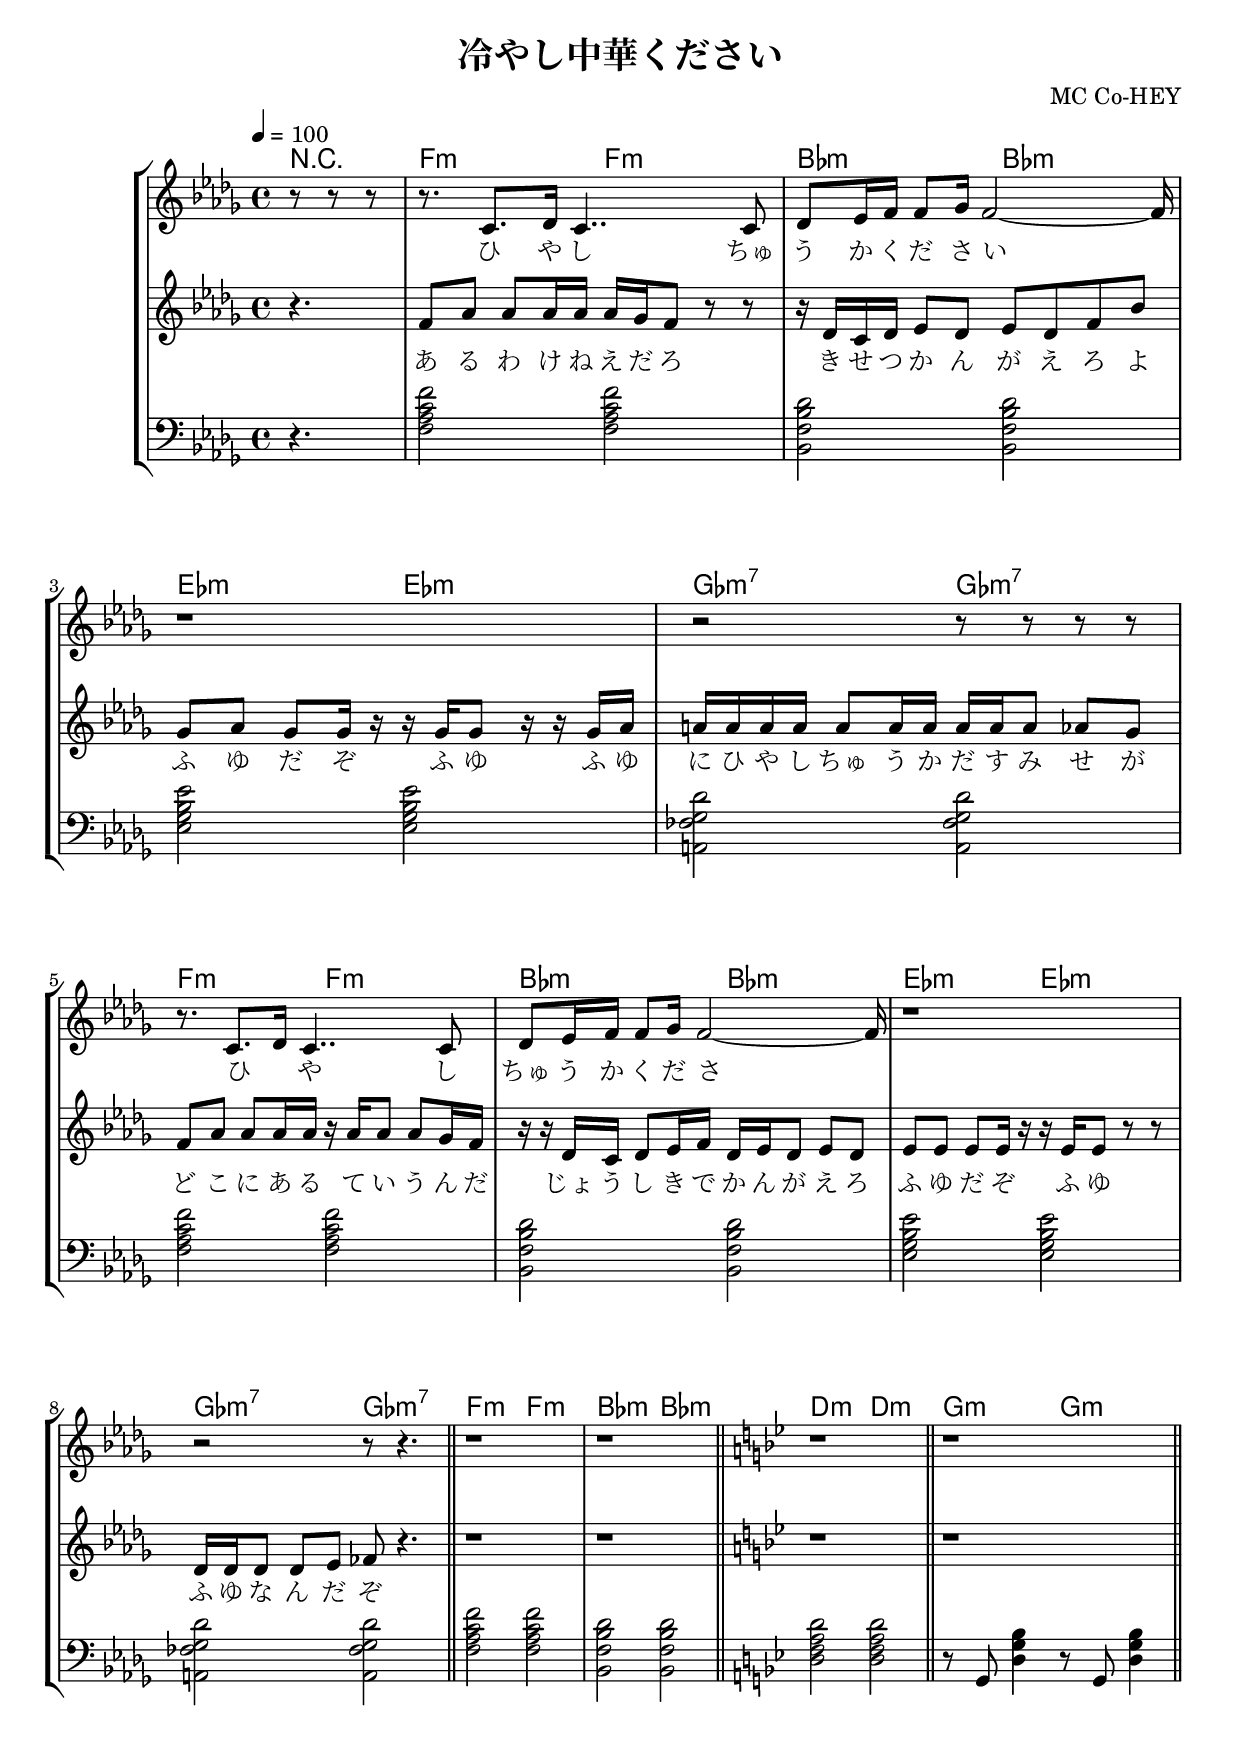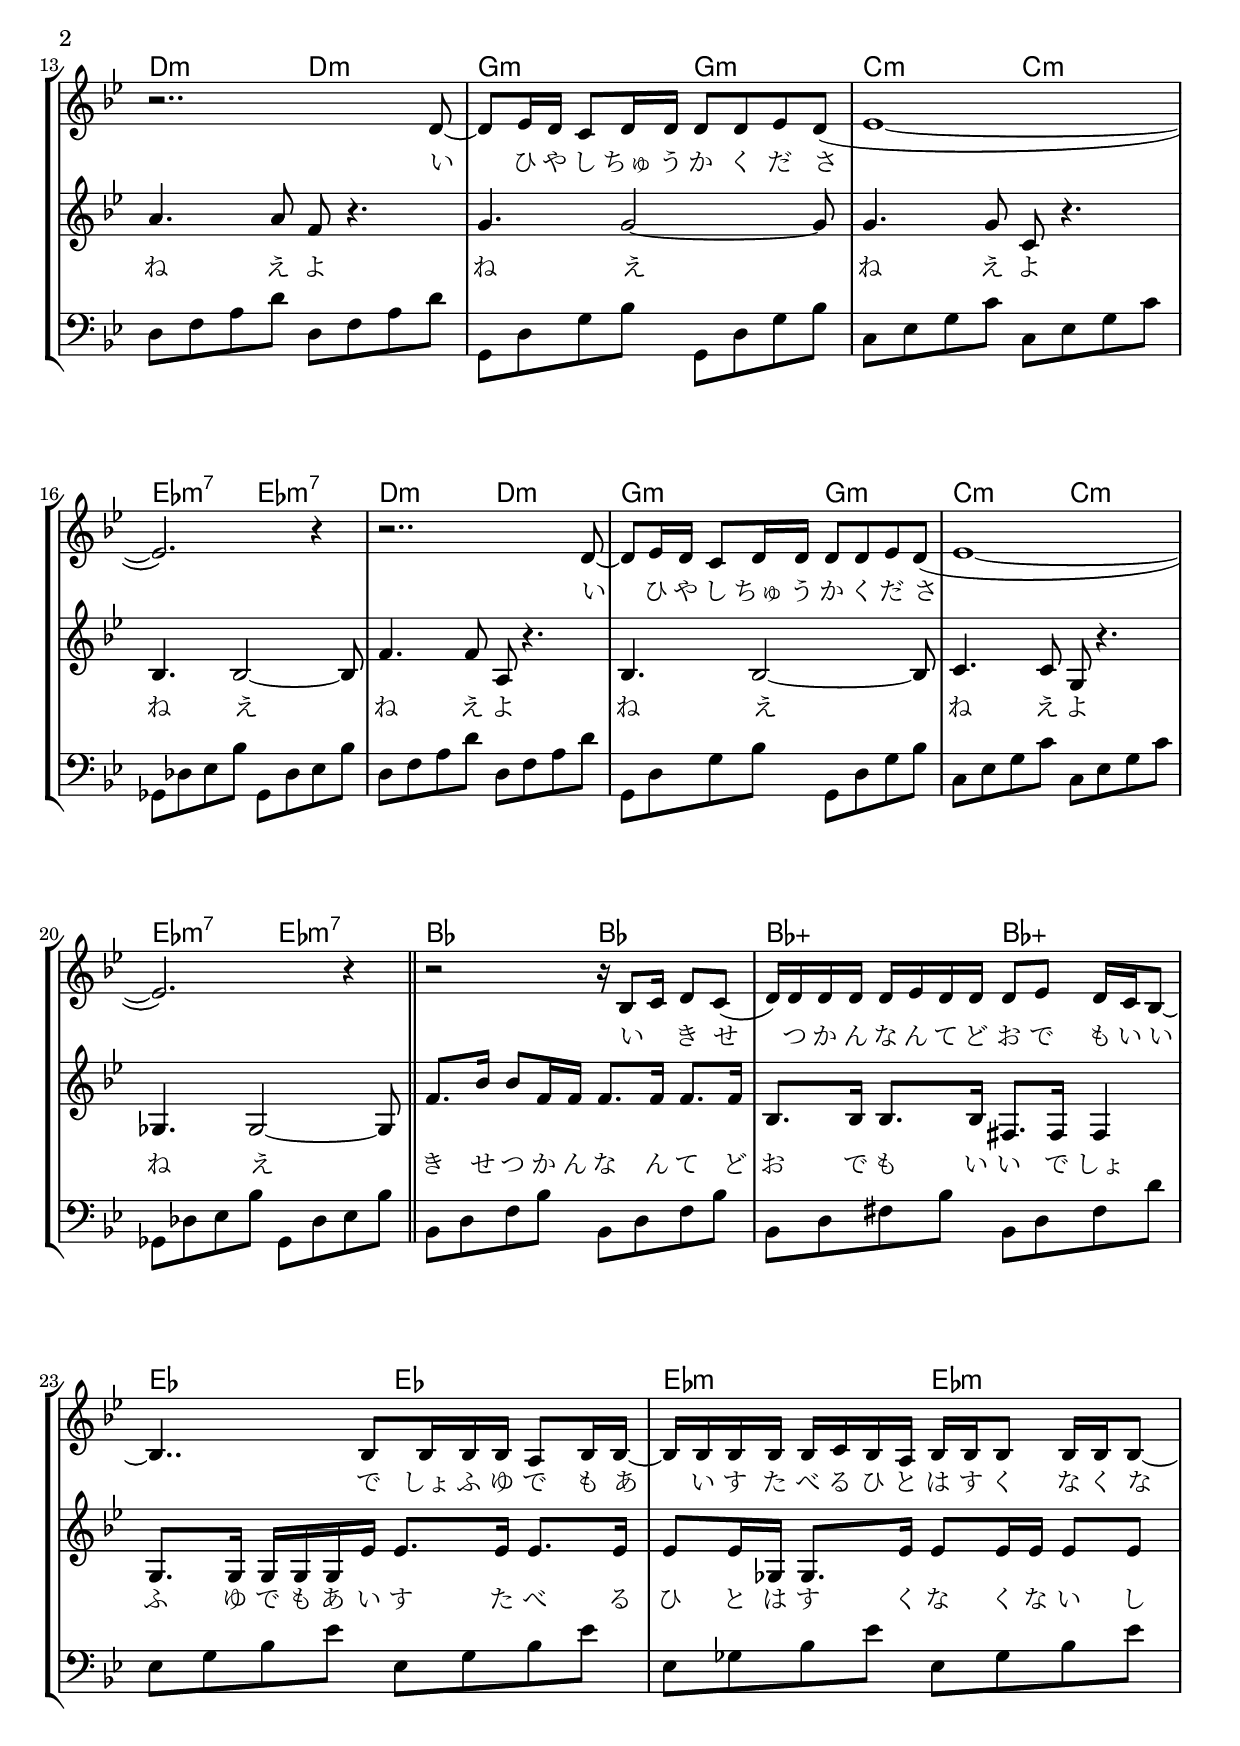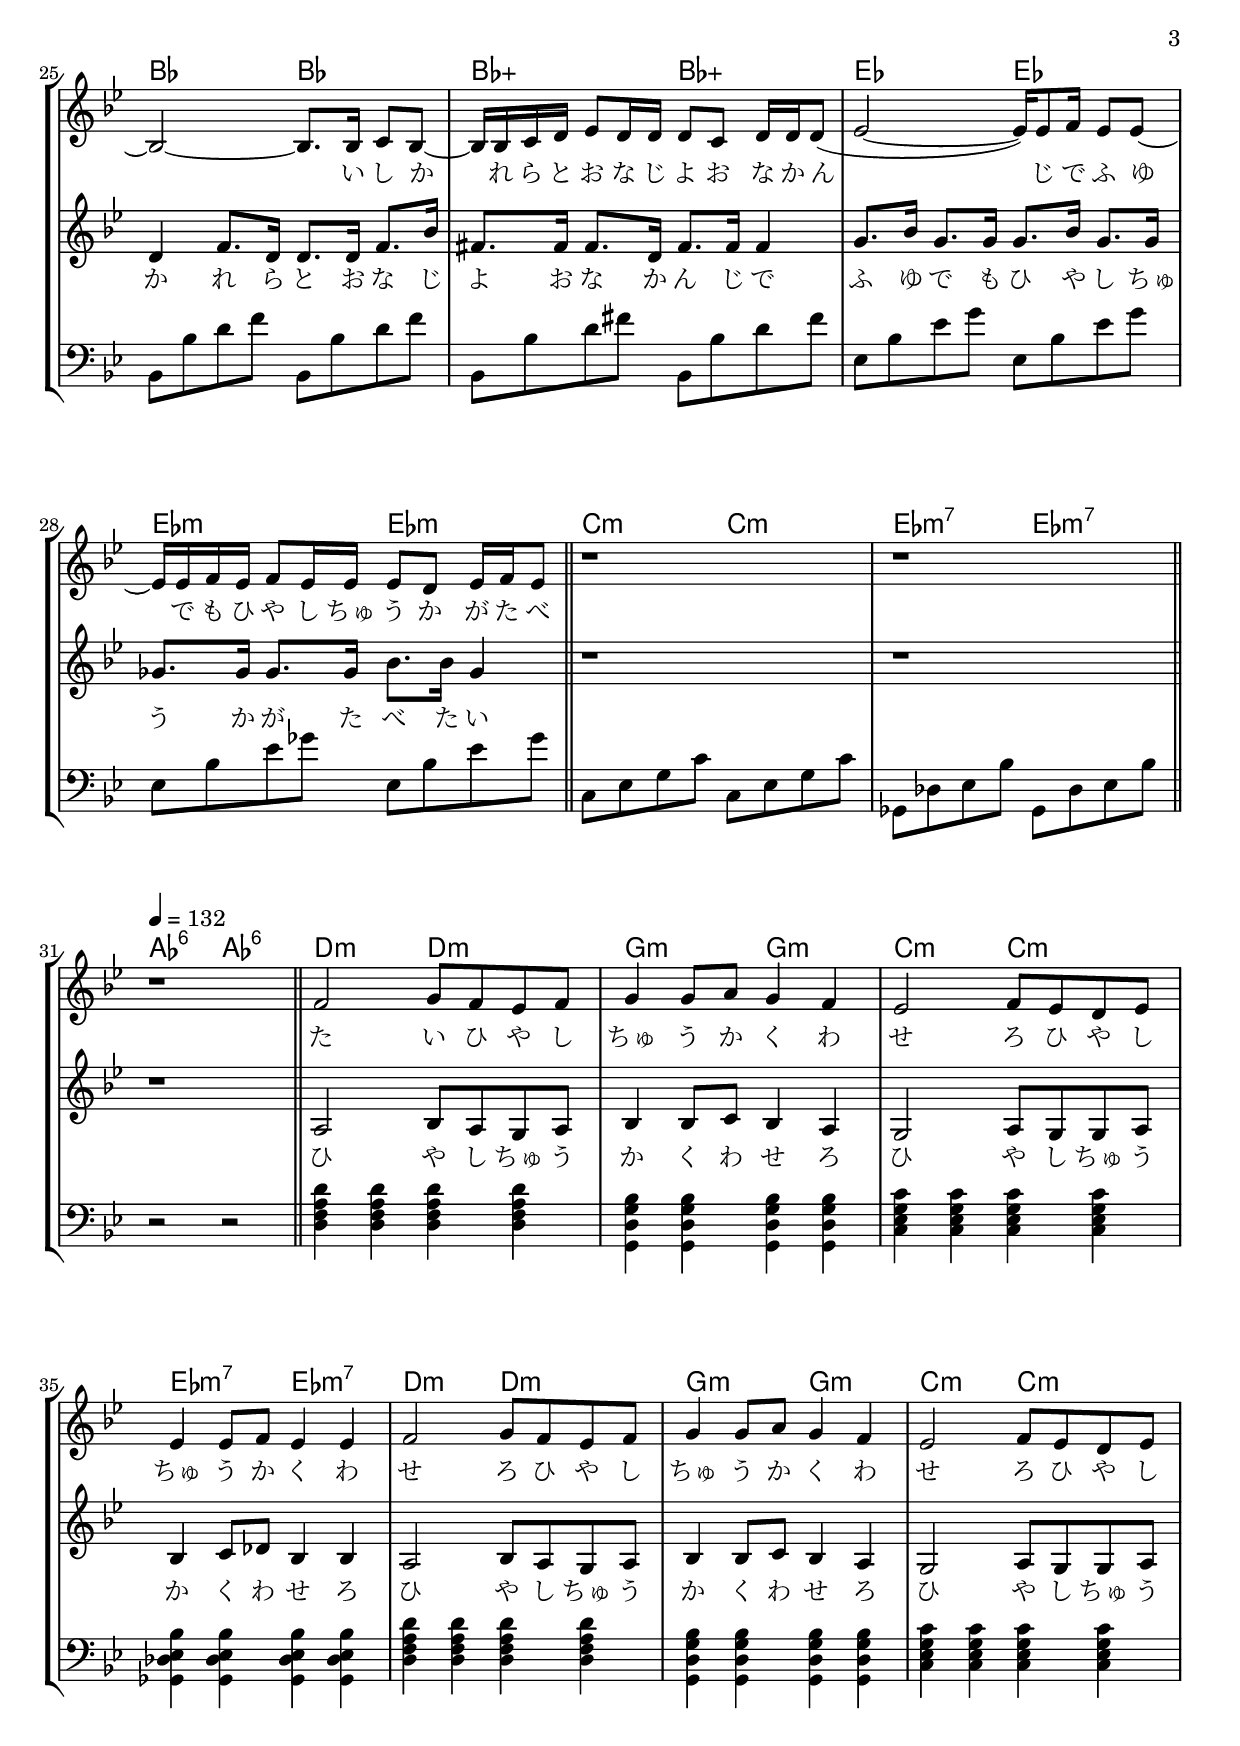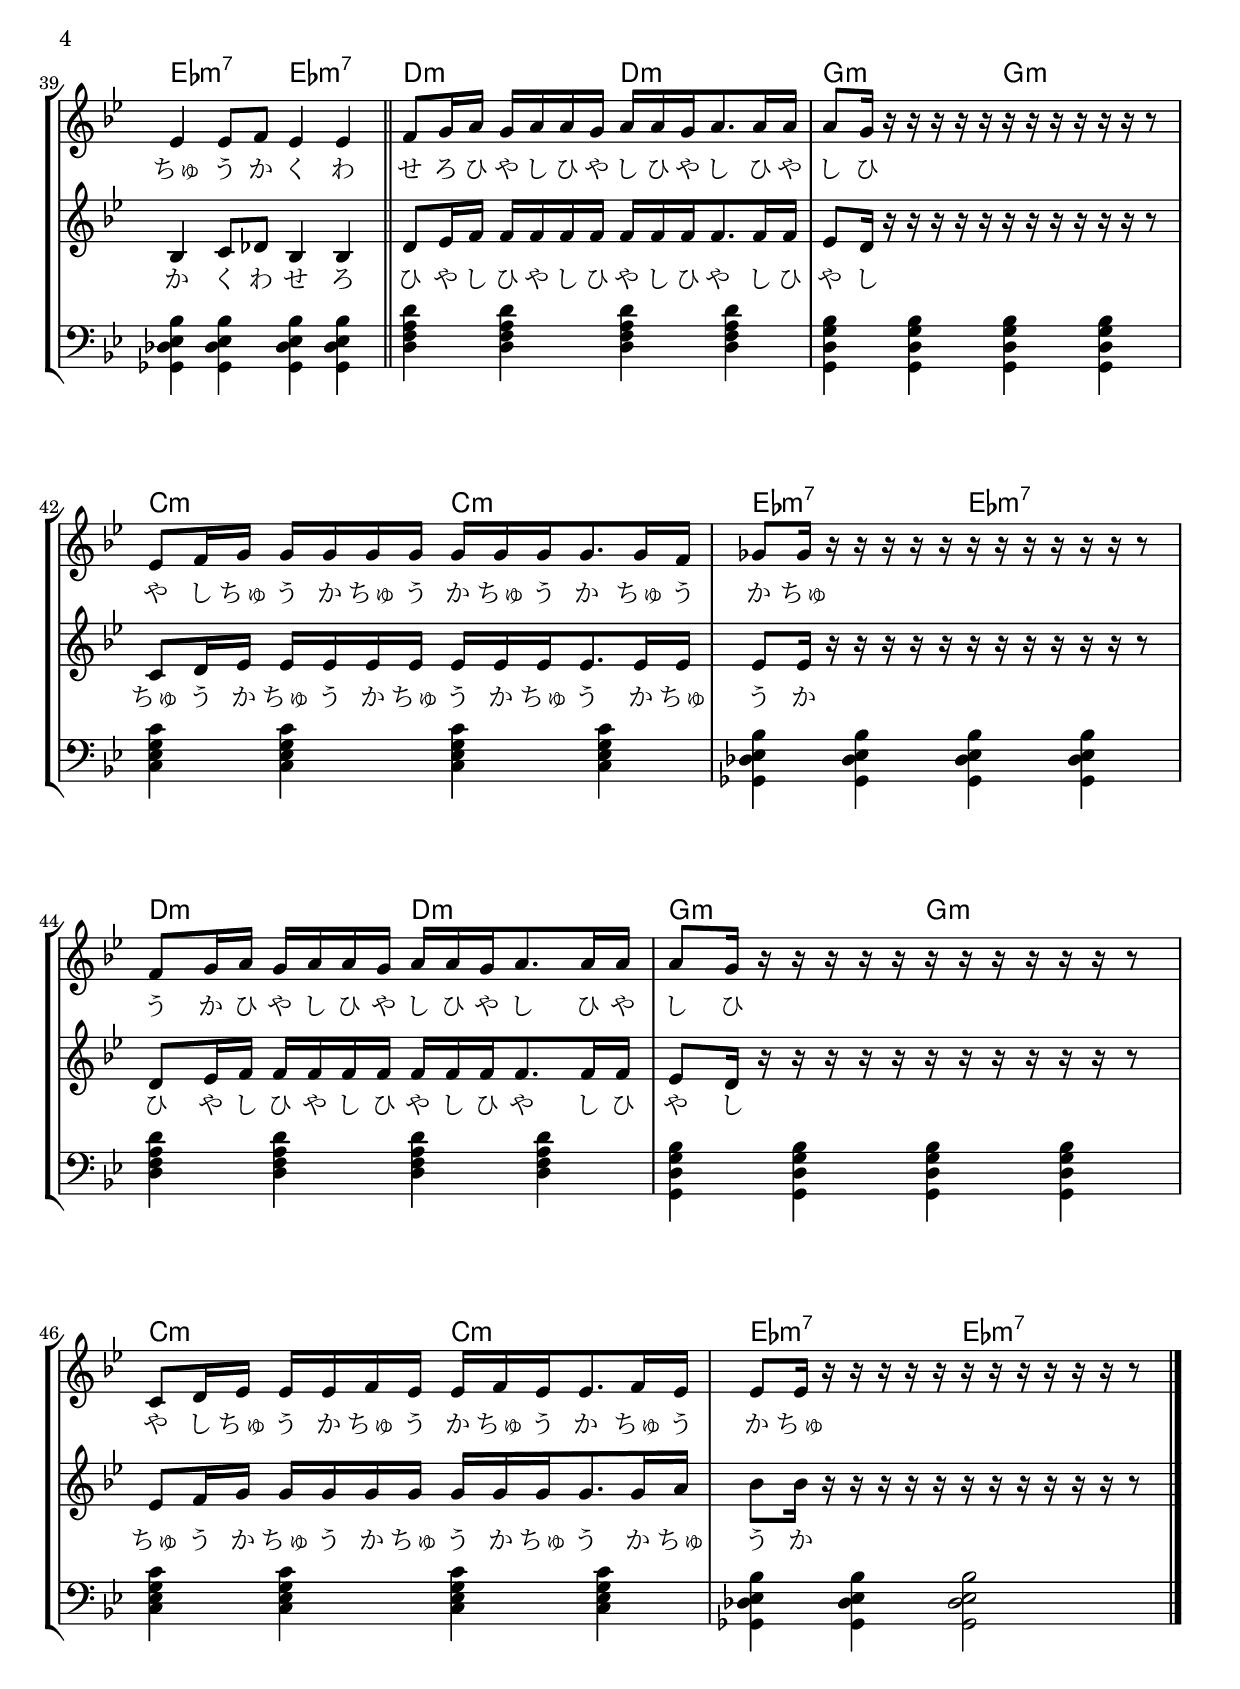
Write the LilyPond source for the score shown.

\version "2.12.1"

\header {
	title = \markup {冷やし中華ください}
	composer = \markup \center-column {"MC Co-HEY"}
}

harmony = \chordmode {
		r4.f2:m f:m bes:m bes:m es:m es:m ges:min7 ges:min7 f:m f:m bes:m bes:m es:m es:m ges:min7 ges:min7 

	f:m f:m bes:m bes:m 

	d:m d:m 

	g:m g:m 

	d:m d:m g:m g:m c:m c:m es:min7 es:min7 d:m d:m g:m g:m c:m c:m es:min7 es:min7 

	bes bes bes:aug bes:aug es es es:m es:m bes bes bes:aug bes:aug es es es:m es:m 

	c:m c:m es:min7 es:min7 

	as:6 as:6 

	d:m d:m g:m g:m c:m c:m es:min7 es:min7 d:m d:m g:m g:m c:m c:m es:min7 es:min7 

	d:m d:m g:m g:m c:m c:m es:min7 es:min7 d:m d:m g:m g:m c:m c:m es:min7 es:min7 
}

melody = {
	\set Staff.midiInstrument = #"fss0.32"
	\partial 8*3
		\key des \major
	\tempo 4 = 100
r8  r8  r8 
	r8.  c'8.  des'16  c'4..  c'8 
	des'8  es'16  f'16  f'8  ges'16  f'2~f'16 
	r1 
	r2~r8  r8  r8  r8 
	r8.  c'8.  des'16  c'4..  c'8 
	des'8  es'16  f'16  f'8  ges'16  f'2~f'16 
	r1~ 
	r2~r8  	r4. 	r1 | r1   
	\key bes \major
	r1   
	r1   
	\set Staff.midiInstrument = #"fss0.32"
	r2.. d'8~ 
	d'8  es'16  d'16  c'8  d'16  d'16  d'8  d'8  es'8  d'8 
	(es'1~ 
	es'2.)  r4 
	r2..  d'8~ 
	d'8  es'16  d'16  c'8  d'16  d'16  d'8  d'8  es'8  d'8 
	(es'1~ 
	es'2.)  r4
	\set Staff.midiInstrument = #"fss0.32"
	r2~r16 bes8  c'16  d'8  c'8 
	(d'16)  d'16  d'16  d'16  d'16  es'16  d'16  d'16  d'8  es'8  d'16  c'16  bes8~ 
	bes4..  bes8  bes16  bes16  bes16  a8  bes16  bes16~ 
	bes16  bes16  bes16  bes16  bes16  c'16  bes16  a16  bes16  bes16  bes8  bes16  bes16  bes8~ 
	bes2~bes8.  bes16  c'8  bes8~ 
	bes16  bes16  c'16  d'16  es'8  d'16  d'16  d'8  c'8  d'16  d'16  d'8 
	(es'2~es'16)  es'8  f'16  es'8  es'8~ 
	es'16  es'16  f'16  es'16  f'8  es'16  es'16  es'8  d'8  es'16  f'16  es'8
	r1 | r1   
	\tempo 4 = 132
	r1   
	\set Staff.midiInstrument = #"mmi0.48"
	f'2  g'8  f'8  es'8  f'8 
	g'4  g'8  a'8  g'4  f'4 
	es'2  f'8  es'8  d'8  es'8 
	es'4  es'8  f'8  es'4  es'4 
	f'2  g'8  f'8  es'8  f'8 
	g'4  g'8  a'8  g'4  f'4 
	es'2  f'8  es'8  d'8  es'8 
	es'4  es'8  f'8  es'4  es'4
	\set Staff.midiInstrument = #"mmi0.48"
	f'8  g'16  a'16  g'16  a'16  a'16  g'16  a'16  a'16  g'16  a'8.  a'16  a'16 
	a'8  g'16  r16  r16  r16  r16  r16  r16  r16  r16  r16  r16  r16  r8 
	es'8  f'16  g'16  g'16  g'16  g'16  g'16  g'16  g'16  g'16  g'8.  g'16  f'16 
	ges'8  ges'16  r16  r16  r16  r16  r16  r16  r16  r16  r16  r16  r16  r8 
	f'8  g'16  a'16  g'16  a'16  a'16  g'16  a'16  a'16  g'16  a'8.  a'16  a'16 
	a'8  g'16  r16  r16  r16  r16  r16  r16  r16  r16  r16  r16  r16  r8 
	c'8  d'16  es'16  es'16  es'16  f'16  es'16  es'16  f'16  es'16  es'8.  f'16  es'16 
	es'8  es'16  r16  r16  r16  r16  r16  r16  r16  r16  r16  r16  r16  r8
	\bar "|."
}

words = \lyricmode {
	ひ  や  し  ちゅ  う  か  く  だ  さ  い  ひ  や  し  ちゅ  う  か  く  だ  さ  い  
	
	
	
	ひ  や  し  ちゅ  う  か  く  だ  さ  い  ひ  や  し  ちゅ  う  か  く  だ  さ  い  
	き  せ  つ  か  ん  な  ん  て  ど  お  で  も  い  い  で  しょ  ふ  ゆ  で  も  あ  い  す  た  べ  る  ひ  と  は  す  く  な  く  な  い  し  か  れ  ら  と  お  な  じ  よ  お  な  か  ん  じ  で  ふ  ゆ  で  も  ひ  や  し  ちゅ  う  か  が  た  べ  た  い  
	
	
	ひ  や  し  ちゅ  う  か  く  わ  せ  ろ  ひ  や  し  ちゅ  う  か  く  わ  せ  ろ  ひ  や  し  ちゅ  う  か  く  わ  せ  ろ  ひ  や  し  ちゅ  う  か  く  わ  せ  ろ  
	ひ  や  し  ひ  や  し  ひ  や  し  ひ  や  し  ひ  や  し  ちゅ  う  か  ちゅ  う  か  ちゅ  う  か  ちゅ  う  か  ちゅ  う  か  ひ  や  し  ひ  や  し  ひ  や  し  ひ  や  し  ひ  や  し  ちゅ  う  か  ちゅ  う  か  ちゅ  う  か  ちゅ  う  か  ちゅ  う  か  
}

secondmelody = {
	\set Staff.midiInstrument = #"Tenor Sax"
	\partial 8*3
		\key des \major
	\tempo 4 = 100
r4.  f'8  as'8  as'8  as'16  as'16  as'16  ges'16  f'8  r8  r8 
	r16  des'16  c'16  des'16  es'8  des'8  es'8  des'8  f'8  bes'8 
	ges'8  as'8  ges'8  ges'16  r16  r16  ges'16  ges'8  r16  r16  ges'16  as'16 
	a'16  a'16  a'16  a'16  a'8  a'16  a'16  a'16  a'16  a'8  as'8  ges'8 
	f'8  as'8  as'8  as'16  as'16  r16  as'16  as'8  as'8  ges'16  f'16 
	r16  r16  des'16  c'16  des'8  es'16  f'16  des'16  es'16  des'8  es'8  des'8 
	es'8  es'8  es'8  es'16  r16  r16  es'16  es'8  r8  r8 
	des'16  des'16  des'8  des'8  es'8  fes'8  	r4. 	r1 | r1   
	\key bes \major
	r1   
	r1   
	\set Staff.midiInstrument = #"Lead 5 (charang)"
	a'4.  a'8  f'8  r4. 
	g'4.  g'2~g'8 
	g'4.  g'8  c'8  r4. 
	bes4.  bes2~bes8 
	f'4.  f'8  a8  r4. 
	bes4.  bes2~bes8 
	c'4.  c'8  g8  r4. 
	ges4.  ges2~ges8
	\set Staff.midiInstrument = #"Lead 5 (charang)"
	f'8.  bes'16  bes'8  f'16  f'16  f'8.  f'16  f'8.  f'16 
	bes8.  bes16  bes8.  bes16  fis8.  fis16  fis4 
	g8.  g16  g16  g16  g16  es'16  es'8.  es'16  es'8.  es'16 
	es'8  es'16  ges16  ges8.  es'16  es'8  es'16  es'16  es'8  es'8 
	d'4  f'8.  d'16  d'8.  d'16  f'8.  bes'16 
	fis'8.  fis'16  fis'8.  d'16  fis'8.  fis'16  fis'4 
	g'8.  bes'16  g'8.  g'16  g'8.  bes'16  g'8.  g'16 
	ges'8.  ges'16  ges'8.  ges'16  bes'8.  bes'16  ges'4
	r1 | r1   
	\tempo 4 = 132
	r1   
	\set Staff.midiInstrument = #"fss0.5"
	a2  bes8  a8  g8  a8 
	bes4  bes8  c'8  bes4  a4 
	g2  a8  g8  g8  a8 
	bes4  c'8  des'8  bes4  bes4 
	a2  bes8  a8  g8  a8 
	bes4  bes8  c'8  bes4  a4 
	g2  a8  g8  g8  a8 
	bes4  c'8  des'8  bes4  bes4
	\set Staff.midiInstrument = #"fss0.5"
	d'8  es'16  f'16  f'16  f'16  f'16  f'16  f'16  f'16  f'16  f'8.  f'16  f'16 
	es'8  d'16  r16  r16  r16  r16  r16  r16  r16  r16  r16  r16  r16  r8 
	c'8  d'16  es'16  es'16  es'16  es'16  es'16  es'16  es'16  es'16  es'8.  es'16  es'16 
	es'8  es'16  r16  r16  r16  r16  r16  r16  r16  r16  r16  r16  r16  r8 
	d'8  es'16  f'16  f'16  f'16  f'16  f'16  f'16  f'16  f'16  f'8.  f'16  f'16 
	es'8  d'16  r16  r16  r16  r16  r16  r16  r16  r16  r16  r16  r16  r8 
	es'8  f'16  g'16  g'16  g'16  g'16  g'16  g'16  g'16  g'16  g'8.  g'16  a'16 
	bes'8  bes'16  r16  r16  r16  r16  r16  r16  r16  r16  r16  r16  r16  r8
	\bar "|."
}

secondwords = \lyricmode {
	あ  る  わ  け  ね  え  だ  ろ  き  せ  つ  か  ん  が  え  ろ  よ  ふ  ゆ  だ  ぞ  ふ  ゆ  ふ  ゆ  に  ひ  や  し  ちゅ  う  か  だ  す  み  せ  が  ど  こ  に  あ  る  て  い  う  ん  だ  じょ  う  し  き  で  か  ん  が  え  ろ  ふ  ゆ  だ  ぞ  ふ  ゆ  ふ  ゆ  な  ん  だ  ぞ  
	
	
	
	ね  え  よ  ね  え  ね  え  よ  ね  え  ね  え  よ  ね  え  ね  え  よ  ね  え  
	き  せ  つ  か  ん  な  ん  て  ど  お  で  も  い  い  で  しょ  ふ  ゆ  で  も  あ  い  す  た  べ  る  ひ  と  は  す  く  な  く  な  い  し  か  れ  ら  と  お  な  じ  よ  お  な  か  ん  じ  で  ふ  ゆ  で  も  ひ  や  し  ちゅ  う  か  が  た  べ  た  い  
	
	
	ひ  や  し  ちゅ  う  か  く  わ  せ  ろ  ひ  や  し  ちゅ  う  か  く  わ  せ  ろ  ひ  や  し  ちゅ  う  か  く  わ  せ  ろ  ひ  や  し  ちゅ  う  か  く  わ  せ  ろ  
	ひ  や  し  ひ  や  し  ひ  や  し  ひ  や  し  ひ  や  し  ちゅ  う  か  ちゅ  う  か  ちゅ  う  か  ちゅ  う  か  ちゅ  う  か  ひ  や  し  ひ  や  し  ひ  や  し  ひ  や  し  ひ  や  し  ちゅ  う  か  ちゅ  う  か  ちゅ  う  か  ちゅ  う  か  ちゅ  う  か  
}

tempochange = {
	\tempo 4 = 100
	r1 | r1 | r1 | r1 | r1 | r1 | r1 | r1 \bar "||"
	\tempo 4 = 100
	r1 | r1 \bar "||"
	\tempo 4 = 100
	r1 \bar "||"
	\tempo 4 = 100
	r1 \bar "||"
	\tempo 4 = 100
	r1 | r1 | r1 | r1 | r1 | r1 | r1 | r1 \bar "||"
	\tempo 4 = 100
	r1 | r1 | r1 | r1 | r1 | r1 | r1 | r1 \bar "||"
	\tempo 4 = 100
	r1 | r1 \bar "||"
	\tempo 4 = 132
	r1 \bar "||"
	\tempo 4 = 132
	r1 | r1 | r1 | r1 | r1 | r1 | r1 | r1 \bar "||"
	\tempo 4 = 132
	r1 | r1 | r1 | r1 | r1 | r1 | r1 | r1 \bar "|."
}

mainacc = {
	\clef bass
	\set Staff.midiInstrument = #"Baritone Sax"
	\key des \major
	\tempo 4 = 100
	\partial 8*3
	r4.	<f as c' f'>2
	<f as c' f'>2
	<bes, f bes des'>2
	<bes, f bes des'>2
	<es ges bes es'>2
	<es ges bes es'>2
	<a, fes ges des'>2
	<a, fes ges des'>2
	<f as c' f'>2
	<f as c' f'>2
	<bes, f bes des'>2
	<bes, f bes des'>2
	<es ges bes es'>2
	<es ges bes es'>2
	<a, fes ges des'>2
	<a, fes ges des'>2
	\bar "||"

	\set Staff.midiInstrument = #"Baritone Sax"
	<f as c' f'>2
	<f as c' f'>2
	<bes, f bes des'>2
	<bes, f bes des'>2
	\bar "||"

	\set Staff.midiInstrument = #"Baritone Sax"
	\key bes \major
	<d f a d'>2
	<d f a d'>2
	\bar "||"

	\set Staff.midiInstrument = #"Baritone Sax"
	r8 g, <d g bes>4
	r8 g, <d g bes>4
	\bar "||"

	\set Staff.midiInstrument = #"Pad 5 (bowed)"
	d8 f8 a8 d'8
	d8 f8 a8 d'8
	g,8 d8 g8 bes8
	g,8 d8 g8 bes8
	c8 es8 g8 c'8
	c8 es8 g8 c'8
	ges,8 des8 es8 bes8
	ges,8 des8 es8 bes8
	d8 f8 a8 d'8
	d8 f8 a8 d'8
	g,8 d8 g8 bes8
	g,8 d8 g8 bes8
	c8 es8 g8 c'8
	c8 es8 g8 c'8
	ges,8 des8 es8 bes8
	ges,8 des8 es8 bes8
	\bar "||"

	\set Staff.midiInstrument = #"Pad 5 (bowed)"
	bes,8 d8 f8 bes8
	bes,8 d8 f8 bes8
	bes,8 d8 fis8 bes8
	bes,8 d8 fis8 d'8
	es8 g8 bes8 es'8
	es8 g8 bes8 es'8
	es8 ges8 bes8 es'8
	es8 ges8 bes8 es'8
	bes,8 bes8 d'8 f'8
	bes,8 bes8 d'8 f'8
	bes,8 bes8 d'8 fis'8
	bes,8 bes8 d'8 fis'8
	es8 bes8 es'8 g'8
	es8 bes8 es'8 g'8
	es8 bes8 es'8 ges'8
	es8 bes8 es'8 ges'8
	\bar "||"

	\set Staff.midiInstrument = #"Pad 5 (bowed)"
	c8 es8 g8 c'8
	c8 es8 g8 c'8
	ges,8 des8 es8 bes8
	ges,8 des8 es8 bes8
	\bar "||"

	\set Staff.midiInstrument = #"Acoustic grand"
	\tempo 4 = 132
	r2
	r2
	\bar "||"

	\set Staff.midiInstrument = #"Brass Section"
	<d f a d'>4 <d f a d'>4
	<d f a d'>4 <d f a d'>4
	<g, d g bes>4 <g, d g bes>4
	<g, d g bes>4 <g, d g bes>4
	<c es g c'>4 <c es g c'>4
	<c es g c'>4 <c es g c'>4
	<ges, des es bes>4 <ges, des es bes>4
	<ges, des es bes>4 <ges, des es bes>4
	<d f a d'>4 <d f a d'>4
	<d f a d'>4 <d f a d'>4
	<g, d g bes>4 <g, d g bes>4
	<g, d g bes>4 <g, d g bes>4
	<c es g c'>4 <c es g c'>4
	<c es g c'>4 <c es g c'>4
	<ges, des es bes>4 <ges, des es bes>4
	<ges, des es bes>4 <ges, des es bes>4
	\bar "||"

	\set Staff.midiInstrument = #"Brass Section"
	<d f a d'>4 <d f a d'>4
	<d f a d'>4 <d f a d'>4
	<g, d g bes>4 <g, d g bes>4
	<g, d g bes>4 <g, d g bes>4
	<c es g c'>4 <c es g c'>4
	<c es g c'>4 <c es g c'>4
	<ges, des es bes>4 <ges, des es bes>4
	<ges, des es bes>4 <ges, des es bes>4
	<d f a d'>4 <d f a d'>4
	<d f a d'>4 <d f a d'>4
	<g, d g bes>4 <g, d g bes>4
	<g, d g bes>4 <g, d g bes>4
	<c es g c'>4 <c es g c'>4
	<c es g c'>4 <c es g c'>4
	<ges, des es bes>4 <ges, des es bes>4
	<ges, des es bes>2
	\bar "|."
}

subacc = {
	\clef bass
	\set Staff.midiInstrument = #"Synth Bass 2"
	\key des \major
	\tempo 4 = 100
	\partial 8*3
	r4.	f4.f8
	f4.f8
	bes,4.bes,8
	bes,4.bes,8
	es4.es8
	es4.es8
	a,4.a,8
	a,4.a,8
	f4.f8
	f4.f8
	bes,4.bes,8
	bes,4.bes,8
	es4.es8
	es4.es8
	a,4.a,8
	a,4.a,8
	\bar "||"

	\set Staff.midiInstrument = #"Synth Bass 2"
	f4.f8
	f4.f8
	bes,4.bes,8
	bes,4.bes,8
	\bar "||"

	\set Staff.midiInstrument = #"Synth Bass 2"
	\key bes \major
	d4.d8
	d4.d8
	\bar "||"

	\set Staff.midiInstrument = #"Synth Bass 2"
	g,4.g,8
	g,4.g,8
	\bar "||"

	\set Staff.midiInstrument = #"Tuba"
	d4.d8
	d4.d8
	g,4.g,8
	g,4.g,8
	c4.c8
	c4.c8
	ges,4.ges,8
	ges,4.ges,8
	d4.d8
	d4.d8
	g,4.g,8
	g,4.g,8
	c4.c8
	c4.c8
	ges,4.ges,8
	ges,4.ges,8
	\bar "||"

	\set Staff.midiInstrument = #"Baritone Sax"
	bes,4 <d f bes>4
	bes,4 <d f bes>4
	bes,4 <d fis bes>4
	bes,4 <d fis d'>4
	es4 <g bes es'>4
	es4 <g bes es'>4
	es4 <ges bes es'>4
	es4 <ges bes es'>4
	bes,4 <bes d' f'>4
	bes,4 <bes d' f'>4
	bes,4 <bes d' fis'>4
	bes,4 <bes d' fis'>4
	es4 <bes es' g'>4
	es4 <bes es' g'>4
	es4 <bes es' ges'>4
	es4 <bes es' ges'>4
	\bar "||"

	\set Staff.midiInstrument = #"Tremolo Strings"
	<c es g c'>2
	<c es g c'>2
	<ges, des es bes>2
	<ges, des es bes>2
	\bar "||"

	\set Staff.midiInstrument = #"Acoustic grand"
	\tempo 4 = 132
	r2
	r2
	\bar "||"

	\set Staff.midiInstrument = #"Orchestra Hit"
	d8 <f a d'>16 <f a d'>16   <f a d'>16 <f a d'>16   f16 <f a d'>16
	d8 <f a d'>16 <f a d'>16   <f a d'>16 <f a d'>16   f16 <f a d'>16
	g,8 <d g bes>16 <d g bes>16   <d g bes>16 <d g bes>16   d16 <d g bes>16
	g,8 <d g bes>16 <d g bes>16   <d g bes>16 <d g bes>16   d16 <d g bes>16
	c8 <es g c'>16 <es g c'>16   <es g c'>16 <es g c'>16   es16 <es g c'>16
	c8 <es g c'>16 <es g c'>16   <es g c'>16 <es g c'>16   es16 <es g c'>16
	ges,8 <des es bes>16 <des es bes>16   <des es bes>16 <des es bes>16   des16 <des es bes>16
	ges,8 <des es bes>16 <des es bes>16   <des es bes>16 <des es bes>16   des16 <des es bes>16
	d8 <f a d'>16 <f a d'>16   <f a d'>16 <f a d'>16   f16 <f a d'>16
	d8 <f a d'>16 <f a d'>16   <f a d'>16 <f a d'>16   f16 <f a d'>16
	g,8 <d g bes>16 <d g bes>16   <d g bes>16 <d g bes>16   d16 <d g bes>16
	g,8 <d g bes>16 <d g bes>16   <d g bes>16 <d g bes>16   d16 <d g bes>16
	c8 <es g c'>16 <es g c'>16   <es g c'>16 <es g c'>16   es16 <es g c'>16
	c8 <es g c'>16 <es g c'>16   <es g c'>16 <es g c'>16   es16 <es g c'>16
	ges,8 <des es bes>16 <des es bes>16   <des es bes>16 <des es bes>16   des16 <des es bes>16
	ges,8 <des es bes>16 <des es bes>16   <des es bes>16 <des es bes>16   des16 <des es bes>16
	\bar "||"

	\set Staff.midiInstrument = #"Orchestra Hit"
	d16 d16 <f a d'>16 d16   d32 d32 d16 <f a d'>16 d16
	d16 d16 <f a d'>16 d16   d32 d32 d16 <f a d'>16 d16
	g,16 g,16 <d g bes>16 g,16   g,32 g,32 g,16 <d g bes>16 g,16
	g,16 g,16 <d g bes>16 g,16   g,32 g,32 g,16 <d g bes>16 g,16
	c16 c16 <es g c'>16 c16   c32 c32 c16 <es g c'>16 c16
	c16 c16 <es g c'>16 c16   c32 c32 c16 <es g c'>16 c16
	ges,16 ges,16 <des es bes>16 ges,16   ges,32 ges,32 ges,16 <des es bes>16 ges,16
	ges,16 ges,16 <des es bes>16 ges,16   ges,32 ges,32 ges,16 <des es bes>16 ges,16
	d16 d16 <f a d'>16 d16   d32 d32 d16 <f a d'>16 d16
	d16 d16 <f a d'>16 d16   d32 d32 d16 <f a d'>16 d16
	g,16 g,16 <d g bes>16 g,16   g,32 g,32 g,16 <d g bes>16 g,16
	g,16 g,16 <d g bes>16 g,16   g,32 g,32 g,16 <d g bes>16 g,16
	c16 c16 <es g c'>16 c16   c32 c32 c16 <es g c'>16 c16
	c16 c16 <es g c'>16 c16   c32 c32 c16 <es g c'>16 c16
	ges,16 ges,16 <des es bes>16 ges,16   ges,32 ges,32 ges,16 <des es bes>16 ges,16
	ges,16 ges,16 <des es bes>16 ges,16 <ges, des es bes>4
	\bar "|."
}

percA = {
	\drummode {
	\partial 8*3
	r4.	r8 cymr16 cymr16 cymr8 cymr16 cymr16 cymr8 cymr16 cymr16 cymr8 cymr8  |cymr8 cymr16 cymr16 cymr8 cymr16 cymr16 cymr8 cymr16 cymr16 cymr8 cymr8  |cymr8 cymr16 cymr16 cymr8 cymr16 cymr16 cymr8 cymr16 cymr16 cymr8 cymr16 cymr16  |cymr8 cymr16 cymr16 cymr8 cymr16 cymr16 cymr8 cymr16 cymr16 cymr8 cymr8  |r8 cymr16 cymr16 cymr8 cymr16 cymr16 cymr8 cymr16 cymr16 cymr8 cymr8  |cymr8 cymr16 cymr16 cymr8 cymr16 cymr16 cymr8 cymr16 cymr16 cymr8 cymr8  |cymr8 cymr16 cymr16 cymr8 cymr16 cymr16 cymr8 cymr16 cymr16 cymr8 cymr16 cymr16  |cymr8 cymr16 cymr16 cymr8 cymr16 cymr16 cymr8 cymr16 cymr16 cymr8 cymr8  \bar "||"
	r8 cymr16 cymr16 cymr8 cymr16 cymr16 cymr8 cymr16 cymr16 cymr8 cymr8  |cymr8 cymr16 cymr16 cymr8 cymr16 cymr16 cymr8 cymr16 cymr16 cymr8 cymr8  \bar "||"
	cymr8 cymr16 cymr16 cymr8 cymr16 cymr16 cymr8 cymr16 cymr16 cymr8 cymr8  \bar "||"
	hh4 hh4 hh4 hh4  \bar "||"
	\times 16/12{ cymr8. cymr8 cymr16 cymr8. cymr8 cymr16 } |\times 16/12{ r8. cymr8 cymr16 cymr8. cymr8 cymr16 } |\times 16/12{ cymr8. cymr8 cymr16 cymr8. cymr8 cymr16 } |\times 16/12{ r8. cymr8 cymr16 cymr8. cymr8 cymr16 } |\times 16/12{ cymr8. cymr8 cymr16 cymr8. cymr8 cymr16 } |\times 16/12{ r8. cymr8 cymr16 cymr8. cymr8 cymr16 } |\times 16/12{ cymr8. cymr8 cymr16 cymr8. cymr8 cymr16 } |\times 16/12{ cymr8. cymr8 cymr4. r16 } \bar "||"
	\times 16/12{ r8 hh8. hh8. hh8. hh16 } |\times 16/12{ r8 hh8. hh16 hh4 r16 hh16 } |\times 16/12{ r8 hh8. hh8. hh8. hh16 } |\times 16/12{ hh4. hh8 hh8 hh8 } |\times 16/12{ r8 hh8. hh8. hh8. hh16 } |\times 16/12{ r8 hh8. hh16 hh4 r16 hh16 } |\times 16/12{ r8 hh8. hh8. hh8. hh16 } |\times 16/24{ hh4. hh1 r8 } \bar "||"
	\times 16/12{ r8 hh8. hh8. hh8. hh16 } |\times 16/24{ hh4. hh1 r8 } \bar "||"
	r1  \bar "||"
	r4 hh4 hh4 hh4  |hh4 hh4 hh4 hh4  |hh4 hh4 hh4 hh4  |hh4 hh4 hh4 hh4  |r4 hh4 hh4 hh4  |hh4 hh4 hh4 hh4  |hh4 hh4 hh4 hh4  |r1  \bar "||"
	r1  |hh4 hh4 hh4 hh4  |r1  |hh4 hh4 hh4 hh4  |r1  |hh4 hh4 hh4 hh4  |r1  |hh4 hh4 hh2  \bar "|."
	}
}

percB = {
	\drummode {
	\partial 8*3
	r4.	r4 sn2 sn4  |r4 sn8 sn4. sn4  |r4 sn2 sn4  |r4 sn8 sn4. sn4  |r4 sn2 sn4  |r4 sn8 sn4. sn4  |r4 sn2 sn4  |r4 sn2 sn8 sn16 sn16  \bar "||"
	r4 sn2 sn4  |r4 sn2 sn8 sn16 sn16  \bar "||"
	r4 sn2 sn8 sn16 sn16  \bar "||"
	r8 ss4 ss4 ss4 ss8  \bar "||"
	\times 16/12{ r2 r8 hhp8 } |\times 16/12{ r2. } |\times 16/12{ r2 r8 hhp8 } |\times 16/12{ hhp2. } |\times 16/12{ r2 r8 hhp8 } |\times 16/12{ r2. } |\times 16/12{ r2 r8 hhp8 } |\times 16/12{ hhp2. } \bar "||"
	\times 16/12{ r2. } |\times 16/12{ r4. sn8. sn16 sn8 } |\times 16/12{ r2. } |\times 16/12{ r4 r16 sn16 sn8 sn8 sn8 } |\times 16/12{ r2. } |\times 16/12{ r4. sn8. sn16 sn8 } |\times 16/12{ r2. } |\times 16/24{ r8 sn8 sn4 sn16 sn16 sn4 sn2 r8 } \bar "||"
	\times 16/12{ r2. } |\times 16/24{ r8 sn8 sn4 sn16 sn16 sn4 sn2 r8 } \bar "||"
	sn16 sn16 sn16 sn16 sn16 sn16 sn16 sn16 sn16 sn16 sn16 sn16 sn16 sn16 sn16 sn16  \bar "||"
	r4 sn8 sn4. sn4  |r4 sn8 sn4. sn4  |r4 sn8 sn4. sn4  |r4 sn8 sn4. sn4  |r4 sn8 sn4. sn4  |r4 sn8 sn4. sn4  |r4 sn8 sn4. sn4  |sn16 sn16 sn16 sn16 sn16 sn16 sn16 sn16 sn16 sn16 sn16 sn16 sn16 sn16 sn16 sn16  \bar "||"
	sn4 sn4 sn4 sn4  |r4 sn2 sn8. sn16  |sn4 sn4 sn4 sn4  |r4 sn2 sn8. sn16  |sn4 sn4 sn4 sn4  |r4 sn2 sn8. sn16  |sn4 sn4 sn4 sn4  |r4 sn4 r16 sn16 sn16 sn16 sn16 sn16 sn16 sn16  \bar "|."
	}
}

percC = {
	\drummode {
	\partial 8*3
	r4.	bd8. bd16 bd8. bd16 bd8. bd16 bd8. bd16  |bd8. bd16 bd8. bd16 bd8. bd16 bd4  |bd8. bd16 bd8. bd16 bd8. bd16 bd8. bd16  |bd8. bd16 bd8. bd16 bd8. bd16 bd4  |bd8. bd16 bd8. bd16 bd8. bd16 bd8. bd16  |bd8. bd16 bd8. bd16 bd8. bd16 bd4  |bd8. bd16 bd8. bd16 bd8. bd16 bd8. bd16  |bd8. bd16 bd8. bd16 bd8. bd16 bd8. bd16  \bar "||"
	bd8. bd16 bd8. bd16 bd8. bd16 bd8. bd16  |bd8. bd16 bd8. bd16 bd8. bd16 bd8. bd16  \bar "||"
	bd8. bd16 bd8. bd16 bd8. bd16 bd8. bd16  \bar "||"
	r8 hhp4 hhp4 hhp4 hhp8  \bar "||"
	\times 16/12{ bd4. bd4 r16 bd16 } |\times 16/12{ bd4. bd4. } |\times 16/12{ bd4. bd4 r16 bd16 } |\times 16/12{ bd4. bd4 r16 bd16 } |\times 16/12{ bd4. bd4 r16 bd16 } |\times 16/12{ bd4. bd4. } |\times 16/12{ bd4. bd4 r16 bd16 } |\times 16/12{ bd4 r16 bd16 bd4. } \bar "||"
	\times 16/12{ bd4. bd4. } |\times 16/12{ bd4 r16 bd8. bd4 } |\times 16/12{ bd4. bd4. } |\times 16/12{ bd8 bd16 bd4 bd8 bd8. } |\times 16/12{ bd4. bd4. } |\times 16/12{ bd4 r16 bd8. bd4 } |\times 16/12{ bd4. bd4. } |\times 16/24{ bd4. bd4. bd4 bd4. bd8 } \bar "||"
	\times 16/12{ bd4. bd4. } |\times 16/24{ bd4. bd4. bd4 bd4. bd8 } \bar "||"
	bd4 bd4 bd8 bd8 bd8 bd8  \bar "||"
	bd4 bd4 bd4 bd4  |bd4 bd4 bd4 bd8 bd8  |bd4 bd4 bd4 bd4  |bd4 bd4 bd4 bd8 bd8  |bd4 bd4 bd4 bd4  |bd4 bd4 bd4 bd8 bd8  |bd4 bd4 bd4 bd4  |bd4 bd4 bd8 bd8 bd8 bd8  \bar "||"
	bd16 bd16 bd16 bd16 bd16 bd16 bd16 bd16 bd16 bd16 bd16 bd16 bd16 bd16 bd16 bd16  |bd8 bd8 bd8 bd8 bd8 bd8 bd8 bd8  |bd16 bd16 bd16 bd16 bd16 bd16 bd16 bd16 bd16 bd16 bd16 bd16 bd16 bd16 bd16 bd16  |bd8 bd8 bd8 bd8 bd8 bd8 bd8 bd8  |bd16 bd16 bd16 bd16 bd16 bd16 bd16 bd16 bd16 bd16 bd16 bd16 bd16 bd16 bd16 bd16  |bd8 bd8 bd8 bd8 bd8 bd8 bd8 bd8  |bd16 bd16 bd16 bd16 bd16 bd16 bd16 bd16 bd16 bd16 bd16 bd16 bd16 bd16 bd16 bd16  |bd8 bd8 bd8 bd8 bd8 bd8 bd8 bd8  \bar "|."
	}
}

percD = {
	\drummode {
	\partial 8*3
	r4.	r1  |r2 r16 tommh4. r16  |r1  |r2 r16 tommh4. r16  |r1  |r2 r16 tommh4. r16  |r1  |r4. tommh2 r8  \bar "||"
	r1  |r4. tommh2 r8  \bar "||"
	r4. tommh2 r8  \bar "||"
	bd2 bd4. r16 bd16  \bar "||"
	\times 16/12{ r2. } |\times 16/12{ rb2. } |\times 16/12{ r2. } |\times 16/12{ rb2. } |\times 16/12{ r2. } |\times 16/12{ rb2. } |\times 16/12{ r2. } |\times 16/12{ rb2. } \bar "||"
	\times 16/12{ r8. hho4. hho8. } |\times 16/12{ r8. hho2 r16 } |\times 16/12{ r8. hho4. hho8. } |\times 16/12{ r8. hho2 r16 } |\times 16/12{ r8. hho4. hho8. } |\times 16/12{ r8. hho2 r16 } |\times 16/12{ r8. hho4. hho8. } |\times 16/24{ r1 r2 } \bar "||"
	\times 16/12{ r8. hho4. hho8. } |\times 16/24{ r1 r2 } \bar "||"
	r8 hhp4 hhp4 hhp4 hhp8  \bar "||"
	r8 hhp4 hhp4 hhp4 hhp8  |r8 hhp4 hhp4 hhp4 hhp8  |r8 hhp4 hhp4 hhp4 hhp8  |r8 hhp4 hhp4 hhp4 hhp8  |r8 hhp4 hhp4 hhp4 hhp8  |r8 hhp4 hhp4 hhp4 hhp8  |r8 hhp4 hhp4 hhp4 hhp8  |r8 hhp4 hhp4 hhp4 hhp8  \bar "||"
	r1  |r8 hho4 hho4 hho4 hho8  |r1  |r8 hho4 hho4 hho4 hho8  |r1  |r8 hho4 hho4 hho4 hho8  |r1  |r8 hho4 hho2 r8  \bar "|."
	}
}

percE = {
	\drummode {
	\partial 8*3
	r4.	r1  |r2. r8 toml8  |r1  |r2. r8 toml8  |r1  |r2. r8 toml8  |r1  |r2 r16 toml4. r16  \bar "||"
	r1  |r2 r16 toml4. r16  \bar "||"
	r2 r16 toml4. r16  \bar "||"
	r1 \bar "||"
	r1 |r1 |r1 |r1 |r1 |r1 |r1 |\times 16/12{ r4. sn8 sn4 } \bar "||"
	\times 16/12{ hhp4. hhp4. } |\times 16/12{ hhp2 hhp4 } |\times 16/12{ hhp4. hhp4. } |\times 16/12{ r8 hhp4 r16 hhp8 hhp8 hhp16 } |\times 16/12{ hhp4. hhp4. } |\times 16/12{ hhp2 hhp4 } |\times 16/12{ hhp4. hhp4. } |\times 16/24{ r4 hhp2 hhp2. } \bar "||"
	\times 16/12{ hhp4. hhp4. } |\times 16/24{ r4 hhp2 hhp2. } \bar "||"
	cymc1  \bar "||"
	cymc1  |r1 |r1 |r1 |cymc1  |r1 |r1 |r1 \bar "||"
	cymc4 cymc4 cymc4 cymc4  |r1 |cymc4 cymc4 cymc4 cymc4  |r1 |cymc4 cymc4 cymc4 cymc4  |r1 |cymc4 cymc4 cymc4 cymc4  |r1 \bar "|."
	}
}

percF = {
	\drummode {
	\partial 8*3
	r4.	cymc1  |r1 |r1 |r1 |cymc1  |r1 |r1 |r1 \bar "||"
	cymc1  |r1 \bar "||"
	cymc1  \bar "||"
	r1 \bar "||"
	r1 |r1 |r1 |r1 |r1 |r1 |r1 |\times 16/12{ r2 r16 tommh16 tommh8 } \bar "||"
	\times 16/12{ r2. } |\times 16/12{ r2 r8. tomml16 } |\times 16/12{ r2. } |\times 16/12{ r2 r8. tomml16 } |\times 16/12{ r2. } |\times 16/12{ r2 r8. tomml16 } |\times 16/12{ r2. } |\times 16/24{ r1 r8 tomml8 tomml4 } \bar "||"
	\times 16/12{ r2. } |\times 16/24{ r1 r8 tomml8 tomml4 } \bar "||"
	r1 \bar "||"
	r1 | r1 | r1 | r1 | r1 | r1 | r1 | r1 \bar "||"
	r8 tommh2 tommh8. tommh16 tommh8  |r1 |r8 tommh2 tommh8. tommh16 tommh8  |r1 |r8 tommh2 tommh8. tommh16 tommh8  |r1 |r8 tommh2 tommh8. tommh16 tommh8  |r1 \bar "|."
	}
}

percG = {
	\drummode {
	\partial 8*3
	r4.	r1 | r1 | r1 | r1 | r1 | r1 | r1 | r1 \bar "||"
	r1 | r1 \bar "||"
	r1 \bar "||"
	r1 \bar "||"
	r1 |r1 |r1 |r1 |r1 |r1 |r1 |\times 16/12{ r2 r8. toml16 } \bar "||"
	r1 |r1 |r1 |r1 |r1 |r1 |r1 |\times 16/24{ r1 r4. tomfh8 } \bar "||"
	r1 |\times 16/24{ r1 r4. tomfh8 } \bar "||"
	r1 \bar "||"
	r1 | r1 | r1 | r1 | r1 | r1 | r1 | r1 \bar "||"
	r4. toml16 toml2 toml16  |r1 |r4. toml16 toml2 toml16  |r1 |r4. toml16 toml2 toml16  |r1 |r4. toml16 toml2 toml16  |r1 \bar "|."
	}
}

\score {
	<<
		\new StaffGroup <<
			\new ChordNames {\harmony}
			\new Voice = "melody" {\melody}
			\new Lyrics \lyricsto "melody" \words
			\new Voice = "secondmelody" {\secondmelody}
			\new Lyrics \lyricsto "secondmelody" \secondwords
			\new Staff = "mainacc" {\mainacc}
		>>
	>>
	\layout { }
}
